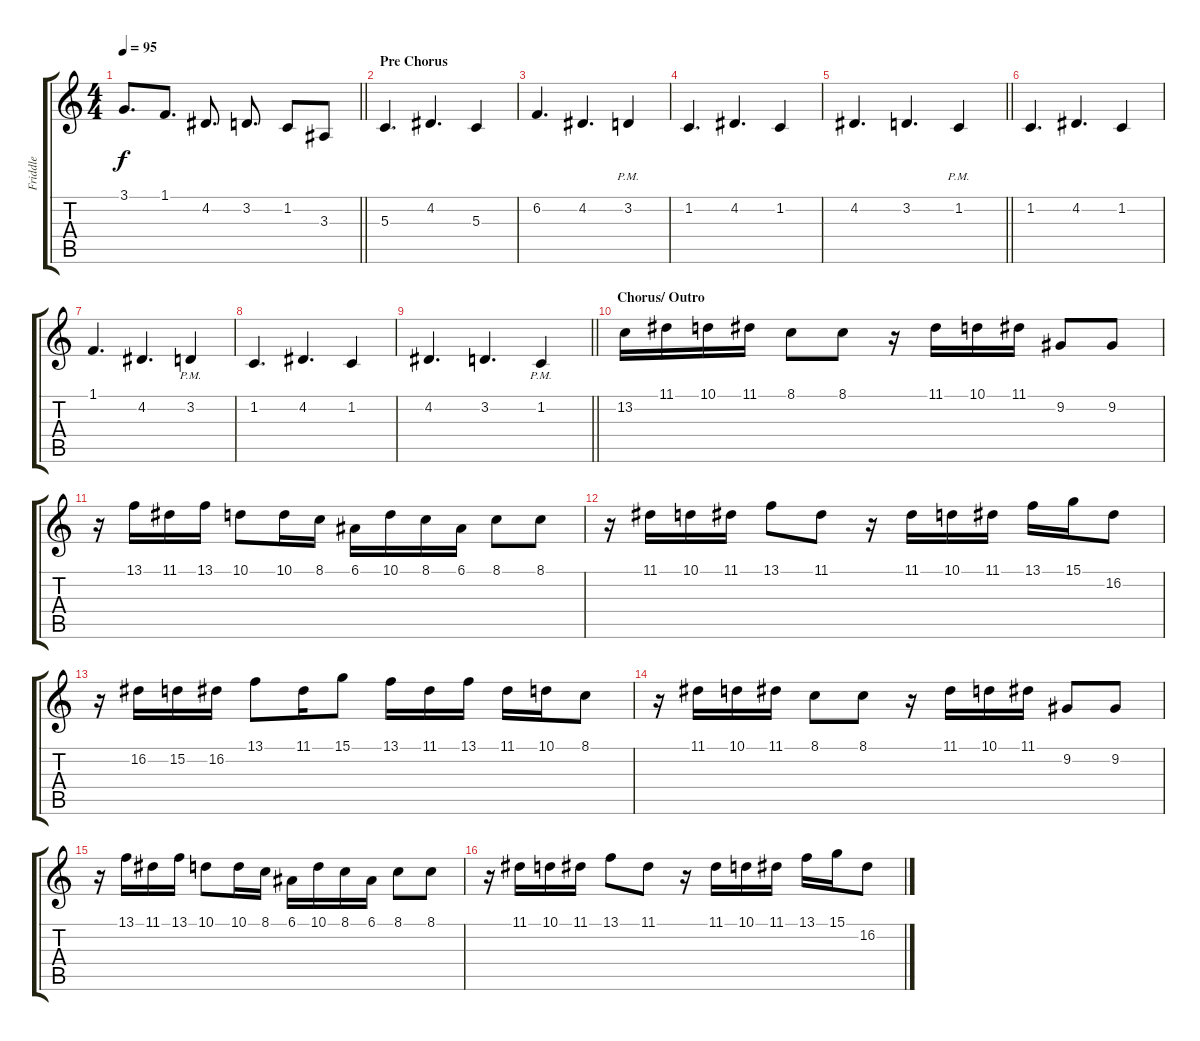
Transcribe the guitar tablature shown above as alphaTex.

\track ("Friddle" "Friddle") {instrument violin}
\staff {score tabs}
\tuning (E4 B3 G3 D3 A2 E2) {hide}
\ts (4 4)
\tempo 95
\clef g2
\barLineRight lightlight
\ks c
3.1.8{d dy f} 1.1.8{d} 4.2.8{d} 3.2.8{d} 1.2.8 3.3.8 |
\section ("" "Pre Chorus")
5.3.4{d volume 11} 4.2.4{d} 5.3.4 |
6.2.4{d} 4.2.4{d} 3.2{pm}.4 |
1.2.4{d} 4.2.4{d} 1.2.4 |
\barLineRight lightlight
4.2.4{d} 3.2.4{d} 1.2{pm}.4 |
1.2.4{d} 4.2.4{d} 1.2.4 |
1.1.4{d} 4.2.4{d} 3.2{pm}.4 |
1.2.4{d} 4.2.4{d} 1.2.4 |
\barLineRight lightlight
4.2.4{d} 3.2.4{d} 1.2{pm}.4 |
\section ("" "Chorus/ Outro")
13.2.16{volume 14} 11.1.16 10.1.16 11.1.16 8.1.8 8.1.8 r.16 11.1.16 10.1.16 11.1.16 9.2.8 9.2.8 |
r.16 13.1.16 11.1.16 13.1.16 10.1.8 10.1.16 8.1.16 6.1.16 10.1.16 8.1.16 6.1.16 8.1.8 8.1.8 |
r.16 11.1.16 10.1.16 11.1.16 13.1.8 11.1.8 r.16 11.1.16 10.1.16 11.1.16 13.1.16 15.1.16 16.2.8 |
r.16 16.2.16 15.2.16 16.2.16 13.1.8 11.1.16 15.1.8 13.1.16 11.1.16 13.1.16 11.1.16 10.1.16 8.1.8 |
r.16 11.1.16 10.1.16 11.1.16 8.1.8 8.1.8 r.16 11.1.16 10.1.16 11.1.16 9.2.8 9.2.8 |
r.16 13.1.16 11.1.16 13.1.16 10.1.8 10.1.16 8.1.16 6.1.16 10.1.16 8.1.16 6.1.16 8.1.8 8.1.8 |
r.16 11.1.16 10.1.16 11.1.16 13.1.8 11.1.8 r.16 11.1.16 10.1.16 11.1.16 13.1.16 15.1.16 16.2.8
